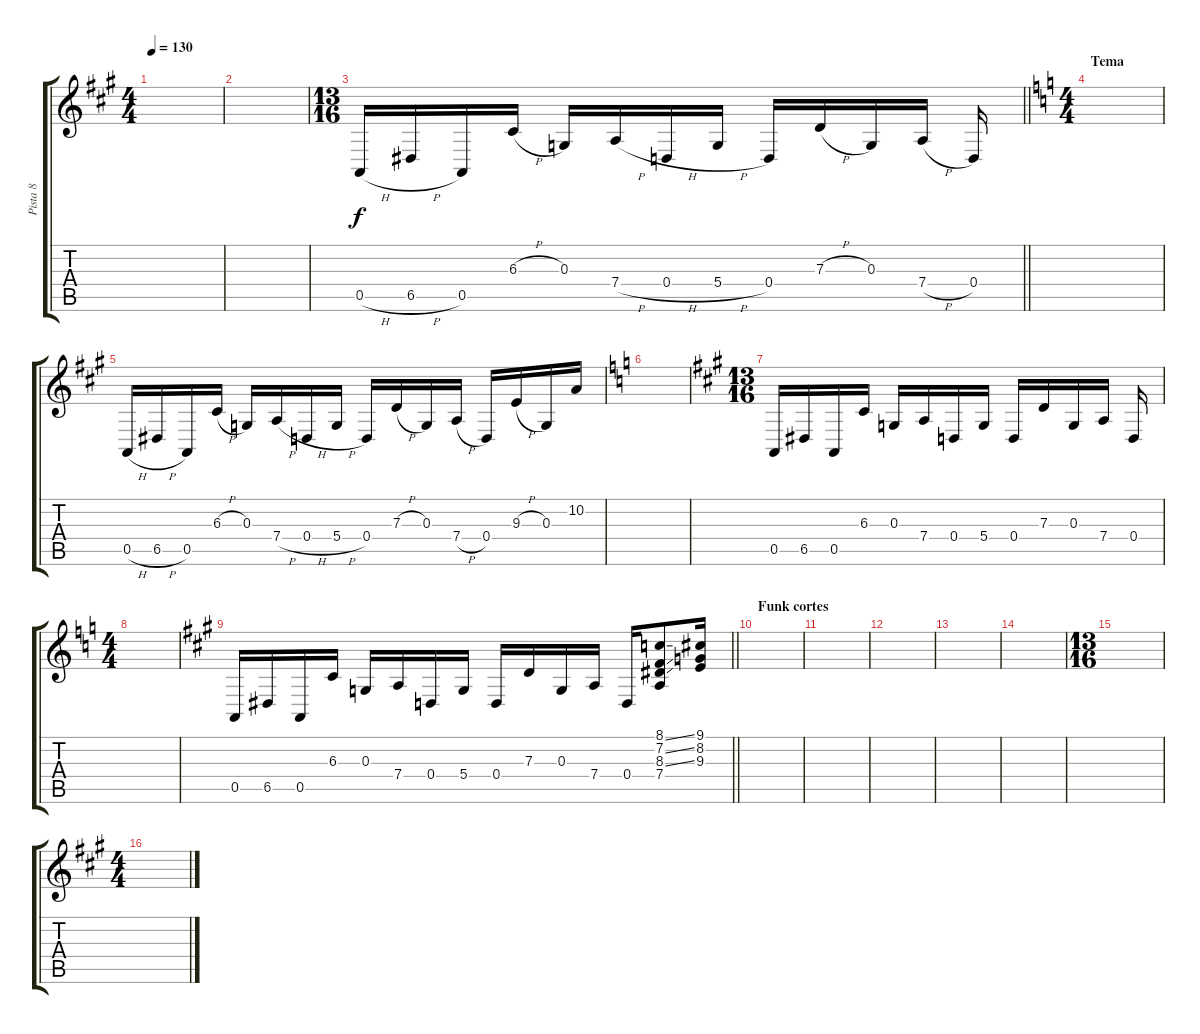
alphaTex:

\track ("Pista 8" "Pista 8") {instrument lead2sawtooth}
\staff {score tabs}
\tuning (E4 B3 G3 D3 A2 E2) {hide}
\ts (4 4)
\tempo 130
\clef g2
\ks a
|
|
\ts (13 16)
\barLineRight lightlight
0.5{h}.16 6.5{h}.16 0.5.16 6.3{h}.16 0.3.16 7.4{h}.16 0.4{h}.16 5.4{h}.16 0.4.16 7.3{h}.16 0.3.16 7.4{h}.16 0.4.16 |
\ts (4 4)
\section ("" "Tema")
\ks c
|
\ks a
0.5{h}.16 6.5{h}.16 0.5.16 6.3{h}.16 0.3.16 7.4{h}.16 0.4{h}.16 5.4{h}.16 0.4.16 7.3{h}.16 0.3.16 7.4{h}.16 0.4.16 9.3{h}.16 0.3.16 10.2.16 |
\ks c
|
\ts (13 16)
\ks a
0.5.16 6.5.16 0.5.16 6.3.16 0.3.16 7.4.16 0.4.16 5.4.16 0.4.16 7.3.16 0.3.16 7.4.16 0.4.16 |
\ts (4 4)
\ks c
|
\barLineRight lightlight
\ks a
0.5.16 6.5.16 0.5.16 6.3.16 0.3.16 7.4.16 0.4.16 5.4.16 0.4.16 7.3.16 0.3.16 7.4.16 0.4.16 (8.1{ss} 7.2{ss} 8.3{ss} 7.4).8 (9.1 8.2 9.3).16 |
\section ("" "Funk cortes")
|
|
|
|
|
\ts (13 16)
|
\ts (4 4)
